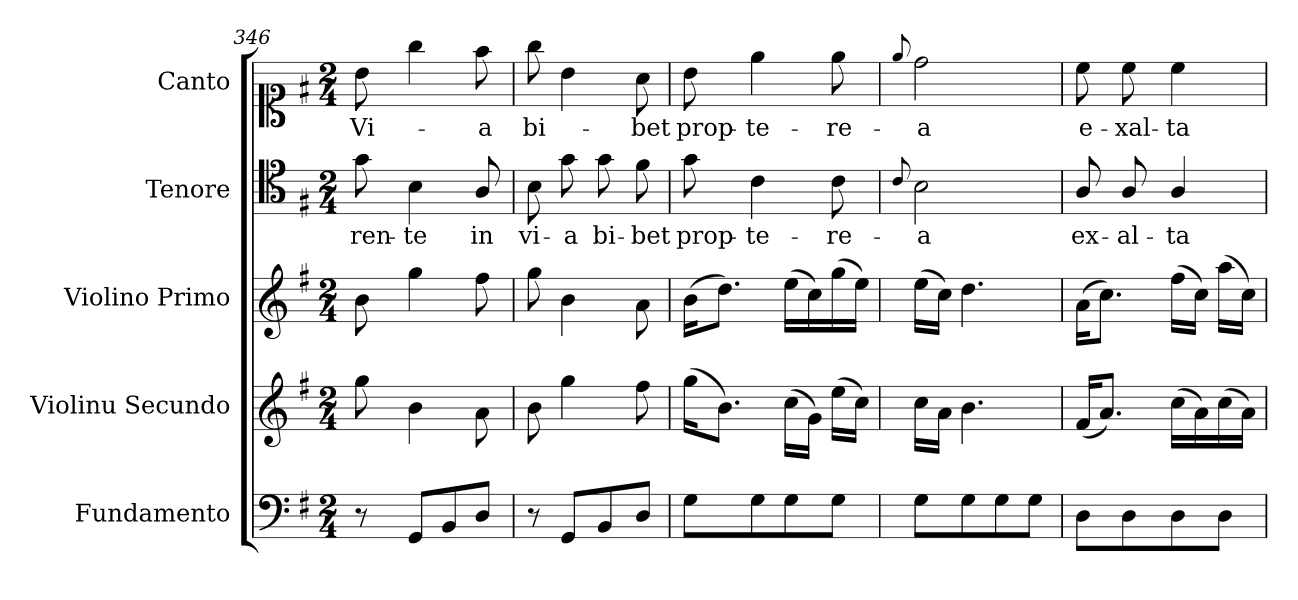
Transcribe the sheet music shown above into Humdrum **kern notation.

**kern	**kern	**kern	**kern	**text	**kern	**text
*part5	*part4	*part3	*part2	*part2	*part1	*part1
*staff5	*staff4	*staff3	*staff2	*staff2	*staff1	*staff1
*I"Fundamento	*I"Violinu Secundo	*I"Violino Primo	*I"Tenore	*	*I"Canto	*
*	*I'vl 2	*I'vl 1	*I'T	*	*	*
*clefF4	*clefG2	*clefG2	*clefC4	*	*clefC1	*
*k[f#]	*k[f#]	*k[f#]	*k[f#]	*	*k[f#]	*
*G:	*G:	*G:	*G:	*	*G:	*
*M2/4	*M2/4	*M2/4	*M2/4	*	*M2/4	*
=346	=346	=346	=346	=346	=346	=346
8r	8gg\	8b\	8g\	-ren-	8b\	Vi-
8GG/L	4b\	4gg\	4B\	-te	4gg\	.
8BB/	.	.	.	.	.	.
8D/J	8a\	8ff#\	8A/	in	8ff#\	-a
=347	=347	=347	=347	=347	=347	=347
8r	8b\	8gg\	8B\	vi-	8gg\	bi-
8GG/L	4gg\	4b\	8g\	-a	4b\	.
8BB/	.	.	8g\	bi-	.	.
8D/J	8ff#\	8a\	8f#\	-bet	8a\	-bet
=348	=348	=348	=348	=348	=348	=348
8G\L	(16gg\KL	(16b\KL	8g\	prop-	8b\	prop-
.	8.b\J)	8.dd\J)	.	.	.	.
8G\	.	.	4c\	-te-	4ee\	-te-
8G\	(16cc\LL	(16ee\LL	.	.	.	.
.	16g\JJ)	16cc\)	.	.	.	.
8G\J	(16ee\LL	(16gg\	8c\	-re-	8ee\	-re-
.	16cc\JJ)	16ee\JJ)	.	.	.	.
=349	=349	=349	=349	=349	=349	=349
.	.	.	8qqc/	.	8qqee/	.
8G\L	16cc\LL	(16ee\LL	2B\	-a	2dd\	-a
.	16a\JJ	16cc\JJ)	.	.	.	.
8G\	4.b\	4.dd\	.	.	.	.
8G\	.	.	.	.	.	.
8G\J	.	.	.	.	.	.
=350	=350	=350	=350	=350	=350	=350
8D\L	(16f#/KL	(16a\KL	8A/	ex-	8cc\	e-
.	8.a/J)	8.cc\J)	.	.	.	.
8D\	.	.	8A/	-al-	8cc\	-xal-
8D\	(16cc\LL	(16ff#\LL	4A/	-ta-	4cc\	-ta-
.	16a\)	16cc\JJ)	.	.	.	.
8D\J	(16cc\	(16aa\LL	.	.	.	.
.	16a\JJ)	16cc\JJ)	.	.	.	.
=	=	=	=	=	=	=
*-	*-	*-	*-	*-	*-	*-
